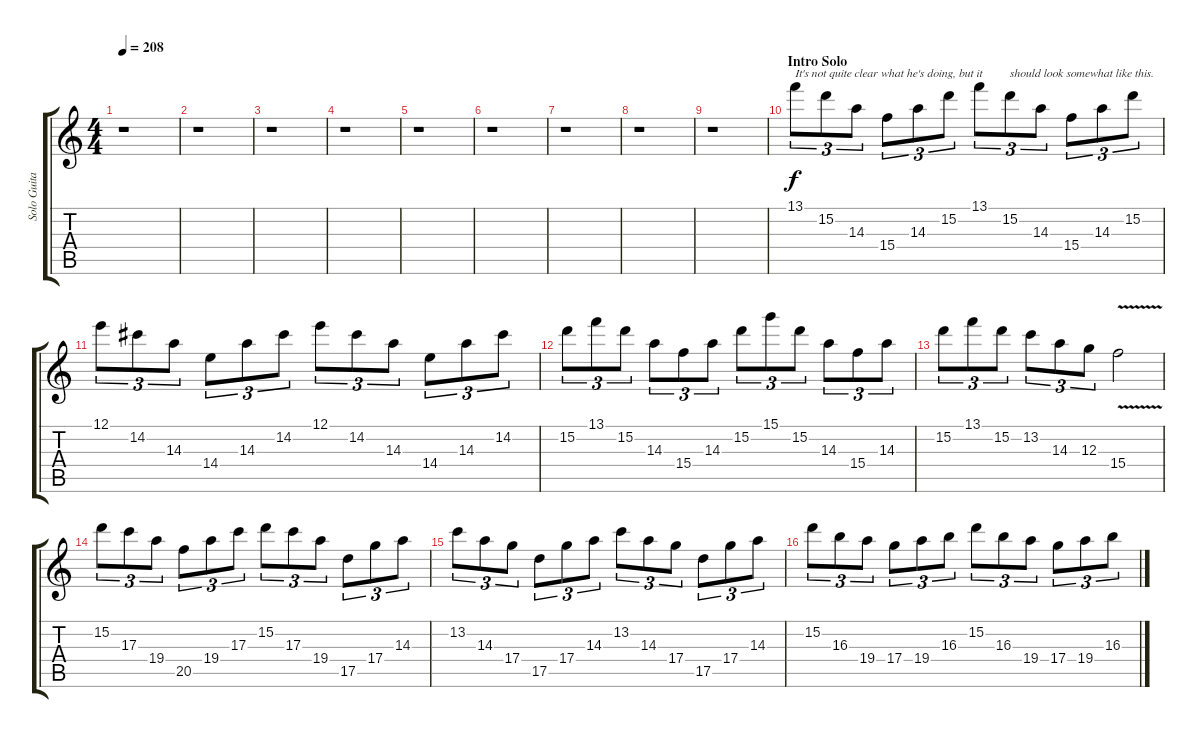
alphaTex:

\track ("Solo Guitar" "Solo Guita") {instrument distortionguitar}
\staff {score tabs}
\tuning (E4 B3 G3 D3 A2 D2) {hide}
\ts (4 4)
\tempo 208
\clef g2
\ks c
r.1{dy f instrument distortionguitar} |
r.1 |
r.1 |
r.1 |
r.1 |
r.1 |
r.1 |
r.1 |
r.1 |
\section ("" "Intro Solo")
13.1.8{tu (3 2) txt "It's not quite clear what he's doing, but it "} 15.2.8{tu (3 2)} 14.3.8{tu (3 2)} 15.4.8{tu (3 2)} 14.3.8{tu (3 2)} 15.2.8{tu (3 2)} 13.1.8{tu (3 2)} 15.2.8{tu (3 2) txt "should look somewhat like this."} 14.3.8{tu (3 2)} 15.4.8{tu (3 2)} 14.3.8{tu (3 2)} 15.2.8{tu (3 2)} |
12.1.8{tu (3 2)} 14.2.8{tu (3 2)} 14.3.8{tu (3 2)} 14.4.8{tu (3 2)} 14.3.8{tu (3 2)} 14.2.8{tu (3 2)} 12.1.8{tu (3 2)} 14.2.8{tu (3 2)} 14.3.8{tu (3 2)} 14.4.8{tu (3 2)} 14.3.8{tu (3 2)} 14.2.8{tu (3 2)} |
15.2.8{tu (3 2)} 13.1.8{tu (3 2)} 15.2.8{tu (3 2)} 14.3.8{tu (3 2)} 15.4.8{tu (3 2)} 14.3.8{tu (3 2)} 15.2.8{tu (3 2)} 15.1.8{tu (3 2)} 15.2.8{tu (3 2)} 14.3.8{tu (3 2)} 15.4.8{tu (3 2)} 14.3.8{tu (3 2)} |
15.2.8{tu (3 2)} 13.1.8{tu (3 2)} 15.2.8{tu (3 2)} 13.2.8{tu (3 2)} 14.3.8{tu (3 2)} 12.3.8{tu (3 2)} 15.4{v}.2 |
15.2.8{tu (3 2)} 17.3.8{tu (3 2)} 19.4.8{tu (3 2)} 20.5.8{tu (3 2)} 19.4.8{tu (3 2)} 17.3.8{tu (3 2)} 15.2.8{tu (3 2)} 17.3.8{tu (3 2)} 19.4.8{tu (3 2)} 17.5.8{tu (3 2)} 17.4.8{tu (3 2)} 14.3.8{tu (3 2)} |
13.2.8{tu (3 2)} 14.3.8{tu (3 2)} 17.4.8{tu (3 2)} 17.5.8{tu (3 2)} 17.4.8{tu (3 2)} 14.3.8{tu (3 2)} 13.2.8{tu (3 2)} 14.3.8{tu (3 2)} 17.4.8{tu (3 2)} 17.5.8{tu (3 2)} 17.4.8{tu (3 2)} 14.3.8{tu (3 2)} |
15.2.8{tu (3 2)} 16.3.8{tu (3 2)} 19.4.8{tu (3 2)} 17.4.8{tu (3 2)} 19.4.8{tu (3 2)} 16.3.8{tu (3 2)} 15.2.8{tu (3 2)} 16.3.8{tu (3 2)} 19.4.8{tu (3 2)} 17.4.8{tu (3 2)} 19.4.8{tu (3 2)} 16.3.8{tu (3 2)}
